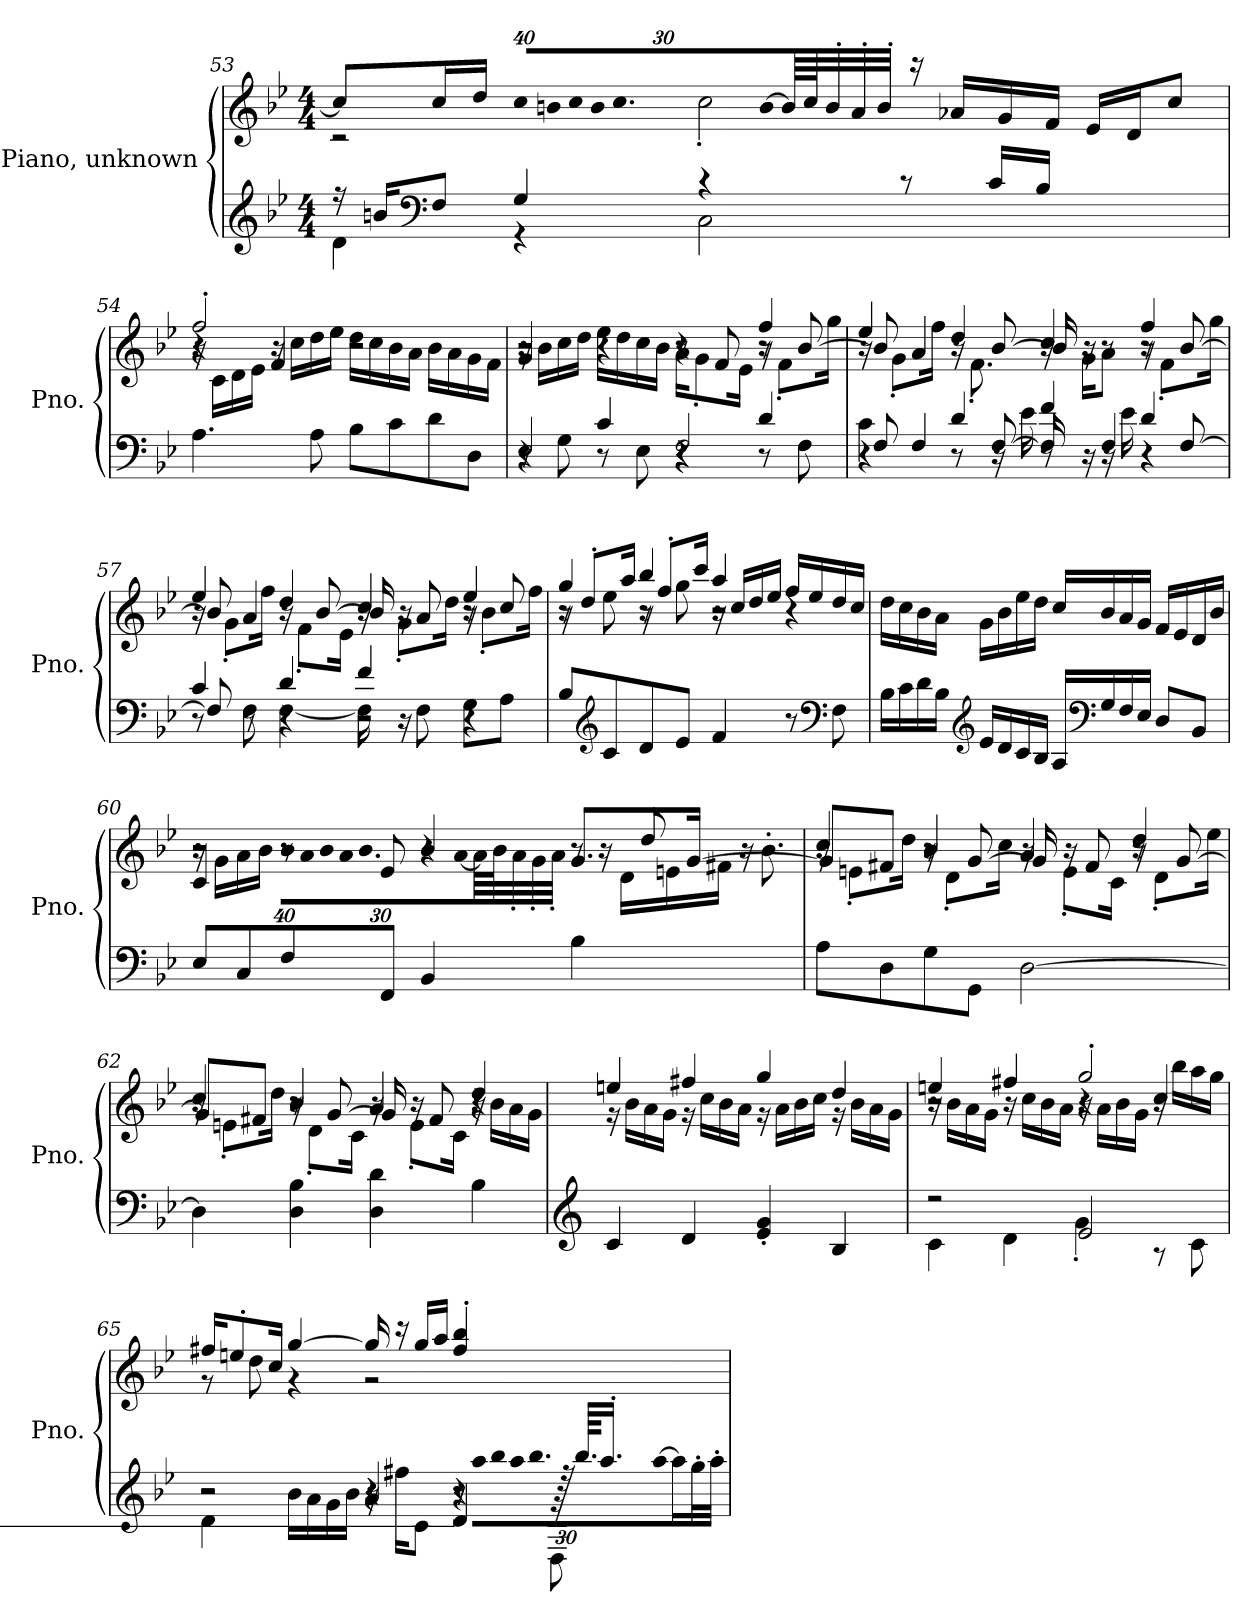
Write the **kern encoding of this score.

**kern	**kern
*part1	*part1
*staff2	*staff1
*I"Piano, unknown	*
*I'Pno.	*
!!LO:LB:g=z
*clefG2	*clefG2
*k[b-e-]	*k[b-e-]
*M4/4	*M4/4
=53	=53
*^	*^
16r	4d\	8cc/L]	2r
16bn/KL	.	.	.
*clefF4	*	*	*
8F/J	.	16cc/L	.
.	.	16dd/JJ	.
*	*	*Xbrackettup	*
!	!	!LO:N:vis=32	!
4G/	4r	640%23cc/LLL	.
!	!	!LO:N:vis=64	!
.	.	960%17bn/L	.
!	!	!LO:N:vis=64	!
.	.	960%17cc/	.
!	!	!LO:N:vis=64	!
.	.	960%17b/	.
!	!	!LO:N:vis=64.	!
.	.	640%17cc/	.
.	.	1920ryy	.
!	!	!LO:N:vis=256	!
.	.	[1920%17b/K	.
.	.	64b/]	.
.	.	64cc/J	.
.	.	32b'/	.
.	.	32a'/	.
.	.	32b'/JJJ	.
4r	2C\	16r	2cc'\
.	.	16a-X/LL	.
.	.	16g/	.
.	.	16f/JJ	.
8r	.	16e-/LL	.
.	.	16d/J	.
16c/LL	.	8cc/J	.
16B-/JJ	.	.	.
*v	*v	*	*
=54	=54	=54
*	*	*^
4.A\	2ff'/	16r	4r
.	.	16c\LL	.
.	.	16d\	.
.	.	16e-\JJ	.
.	.	16r	4f/
.	.	16cc\LL	.
8A\	.	16dd\	.
.	.	16ee-\JJ	.
8B-\L	2r	16dd\LL	2r
.	.	16cc\	.
8c\	.	16b-\	.
.	.	16a\JJ	.
8d\	.	16b-\LL	.
.	.	16a\	.
8D\J	.	16g\	.
.	.	16f\JJ	.
!!LO:LB:g=z	!!	!!
=55	=55	=55	=55
*^	*	*	*
*	*^	*	*	*
4r	8r	2E-/	4g/	16r	2r
.	.	.	.	16b-\LL	.
.	8G\	.	.	16cc\	.
.	.	.	.	16dd\JJ	.
4c/	8r	.	4r	16ee-\LL	.
.	.	.	.	16dd\	.
.	8E-\	.	.	16cc\	.
.	.	.	.	16b-\JJ	.
4r	4r	2F/	8r	16a\KL	4r
.	.	.	.	8g'\	.
.	.	.	8f/	.	.
.	.	.	.	16e-\Jk	.
4d/	8r	.	4ff/	16r	8r
.	.	.	.	8f'\L	.
.	8F\	.	.	.	[8b-/
.	.	.	.	16gg\Jk	.
=56	=56	=56	=56	=56	=56
4r	4c\	8F/	4ee-/	16r	8b-/]
.	.	.	.	8g'\L	.
.	.	4F/	.	.	4a/
.	.	.	.	16ff\Jk	.
4d/	8r	.	4dd/	16r	.
.	.	.	.	8.f'\	.
.	16r	[8F/	.	.	[8b-/
.	16e-\	.	.	.	.
4f/	8r	16F/]	4cc/	16r	16b-/]
.	.	16r	.	16g\KL	16r
.	16r	4F/	.	8a\J	8r
.	16e-\	.	.	.	.
4d/	4r	.	4ff/	16r	8r
.	.	.	.	8f'\L	.
.	.	[8F/	.	.	[8b-/
.	.	.	.	16gg\Jk	.
!!LO:LB:g=z	!!	!!
=57	=57	=57	=57	=57	=57
4c/	8r	8F/]	4ee-/	16r	8b-/]
.	.	.	.	8g'\L	.
.	8F\	8r	.	.	4a/
.	.	.	.	16ff\Jk	.
4d/	[4F\	4r	4dd/	16r	.
.	.	.	.	8f'\L	.
.	.	.	.	.	[8b-/
.	.	.	.	16e-\Jk	.
4f/	16F\]	2r	4cc/	16r	16b-/]
.	16r	.	.	8g'\L	16r
.	8F\	.	.	.	8a/
.	.	.	.	16dd\Jk	.
4r	8G\L	.	4ee-/	16r	8r
.	.	.	.	8b-'\L	.
.	8A\J	.	.	.	8cc/
.	.	.	.	16ff\Jk	.
*v	*v	*v	*	*	*
=58	=58	=58	=58
8B-/L	4gg/	8r	16r
.	.	.	8dd'/L
*clefG2	*	*	*
8c/	.	8ee-\	.
.	.	.	16aa/Jk
8d/	4bb-/	8r	16r
.	.	.	8ff'/L
8e-/J	.	8gg\	.
.	.	.	16ccc/Jk
4f/	4aa/	2r	16r
.	.	.	16cc/LL
.	.	.	16dd/
.	.	.	16ee-/JJ
8r	4r	.	16ff/LL
.	.	.	16ee-/
*clefF4	*	*	*
8F\	.	.	16dd/
.	.	.	16cc/JJ
*	*v	*v	*v
!!LO:LB:g=z
=59	=59
16B-\LL	16dd\LL
16c\	16cc\
16d\	16b-\
16B-\JJ	16a\JJ
*clefG2	*
16e-/LL	16g\LL
16d/	16b-\
16c/	16ee-\
16B-/JJ	16dd\JJ
16A/LL	16cc/LL
*clefF4	*
16G/	16b-/
16F/	16a/
16E-/JJ	16g/JJ
8D/L	16f/LL
.	16e-/
8BB-/J	16d/
.	16b-/JJ
!!LO:PB:g=z
=60	=60
*	*^
*	*	*^
8E-/L	2r	16r	4c/
.	.	16g\LL	.
8C/	.	16a\	.
.	.	16b-\JJ	.
!	!	!LO:N:vis=32	!
8F/	.	640%23b-\LLL	8r
!	!	!LO:N:vis=64	!
.	.	960%17a\L	.
!	!	!LO:N:vis=64	!
.	.	960%17b-\	.
!	!	!LO:N:vis=64	!
.	.	960%17a\	.
!	!	!LO:N:vis=64.	!
.	.	640%17b-\	.
.	.	1920ryy	.
!	!	!LO:N:vis=256	!
.	.	[1920%17a\K	.
8FF/J	.	64a\]	8e-/
.	.	64b-\J	.
.	.	32a'\	.
.	.	32g'\	.
.	.	32a'\JJJ	.
4BB-/	4r	16r	4b-/
.	.	16d\LL	.
.	.	16en\	.
.	.	16f#X\JJ	.
4B-\	8r	16r	8.g/L
.	.	8.b-'\	.
.	8dd/	.	.
.	.	.	[16g/Jk
!!LO:LB:g=z	!!	!!
=61	=61	=61	=61
8A\L	4cc/	16r	8g/L]
.	.	8en'\L	.
8D\	.	.	8f#X/J
.	.	16dd\Jk	.
8G\	4b-/	16r	8r
.	.	8d'\L	.
8GG\J	.	.	[8g/
.	.	16cc\Jk	.
[2D\	4a/	16r	16g/]
.	.	8e'\L	16r
.	.	.	8f#/
.	.	16c\Jk	.
.	4dd/	16r	8r
.	.	8d'\L	.
.	.	.	[8g/
.	.	16ee-\Jk	.
=62	=62	=62	=62
4D\]	4cc/	16r	8g/L]
.	.	8en'\L	.
.	.	.	8f#X/J
.	.	16dd\Jk	.
4D\ 4B-\	4b-/	16r	8r
.	.	8d'\L	.
.	.	.	[8g/
.	.	16c\Jk	.
4D\ 4d\	4a/	16r	16g/]
.	.	8e'\L	16r
.	.	.	8f#/
.	.	16c\Jk	.
4B-\	4dd/	16r	4r
.	.	16b-\LL	.
.	.	16a\	.
.	.	16g\JJ	.
*	*v	*v	*v
!!LO:LB:g=z
=63	=63
*clefG2	*
*	*^
4c/	4een/	16r
.	.	16b-\LL
.	.	16a\
.	.	16g\JJ
4d/	4ff#X/	16r
.	.	16cc\LL
.	.	16b-\
.	.	16a\JJ
4e-/' 4g/'	4gg/	16r
.	.	16a\LL
.	.	16b-\
.	.	16cc\JJ
4B-/	4dd/	16r
.	.	16b-\LL
.	.	16a\
.	.	16g\JJ
=64	=64	=64
*^	*	*^
2r	4c\	4een/	16r	2r
.	.	.	16b-\LL	.
.	.	.	16a\	.
.	.	.	16g\JJ	.
.	4d\	4ff#X/	16r	.
.	.	.	16cc\LL	.
.	.	.	16b-\	.
.	.	.	16a\JJ	.
2e-/	4g'\	2gg'/	16r	4r
.	.	.	16a\LL	.
.	.	.	16b-\	.
.	.	.	16g\JJ	.
.	8r	.	16r	4cc/
.	.	.	16bb-\LL	.
.	8c\	.	16aa\	.
.	.	.	16gg\JJ	.
*	*	*	*v	*v
!!LO:LB:g=z
=65	=65	=65	=65
*^	*^	*	*
2r	4d\	2r	2r	16ff#X/KL	8r
.	.	.	.	8een'/	.
.	.	.	.	.	8dd\
.	.	.	.	16cc/Jk	.
.	16b-\LL	.	.	[4gg/	4r
.	16a\	.	.	.	.
.	16g\	.	.	.	.
.	16b-\JJ	.	.	.	.
4a/	16r	4r	4r	16gg/]	2r
.	16ff#X\KL	.	.	16r	.
.	8c\J	.	.	16gg/LL	.
.	.	.	.	16aa/JJ	.
!	!LO:N:vis=32	!	!	!	!
8r	640%23r	4d/	8r	4ff#/' 4bb-/'	.
!	!LO:N:vis=64	!	!	!	!
.	960%17aa\LLLL	.	.	.	.
!	!LO:N:vis=64	!	!	!	!
.	960%17bb-\	.	.	.	.
!	!LO:N:vis=64	!	!	!	!
.	960%17aa\	.	.	.	.
!	!LO:N:vis=64.	!	!	!	!
.	640%17bb-\	.	.	.	.
.	1920ryy	.	.	.	.
!	!LO:N:vis=256	!	!	!	!
.	[1920%17aa\JJK	.	.	.	.
128r	16aa\]	.	8D\	.	.
64.bb-/KKLL	.	.	.	.	.
16.aa'/JJ	.	.	.	.	.
.	32gg'\L	.	.	.	.
.	32aa'\JJJ	.	.	.	.
*v	*v	*v	*v	*	*
*	*v	*v
=	=
*-	*-
